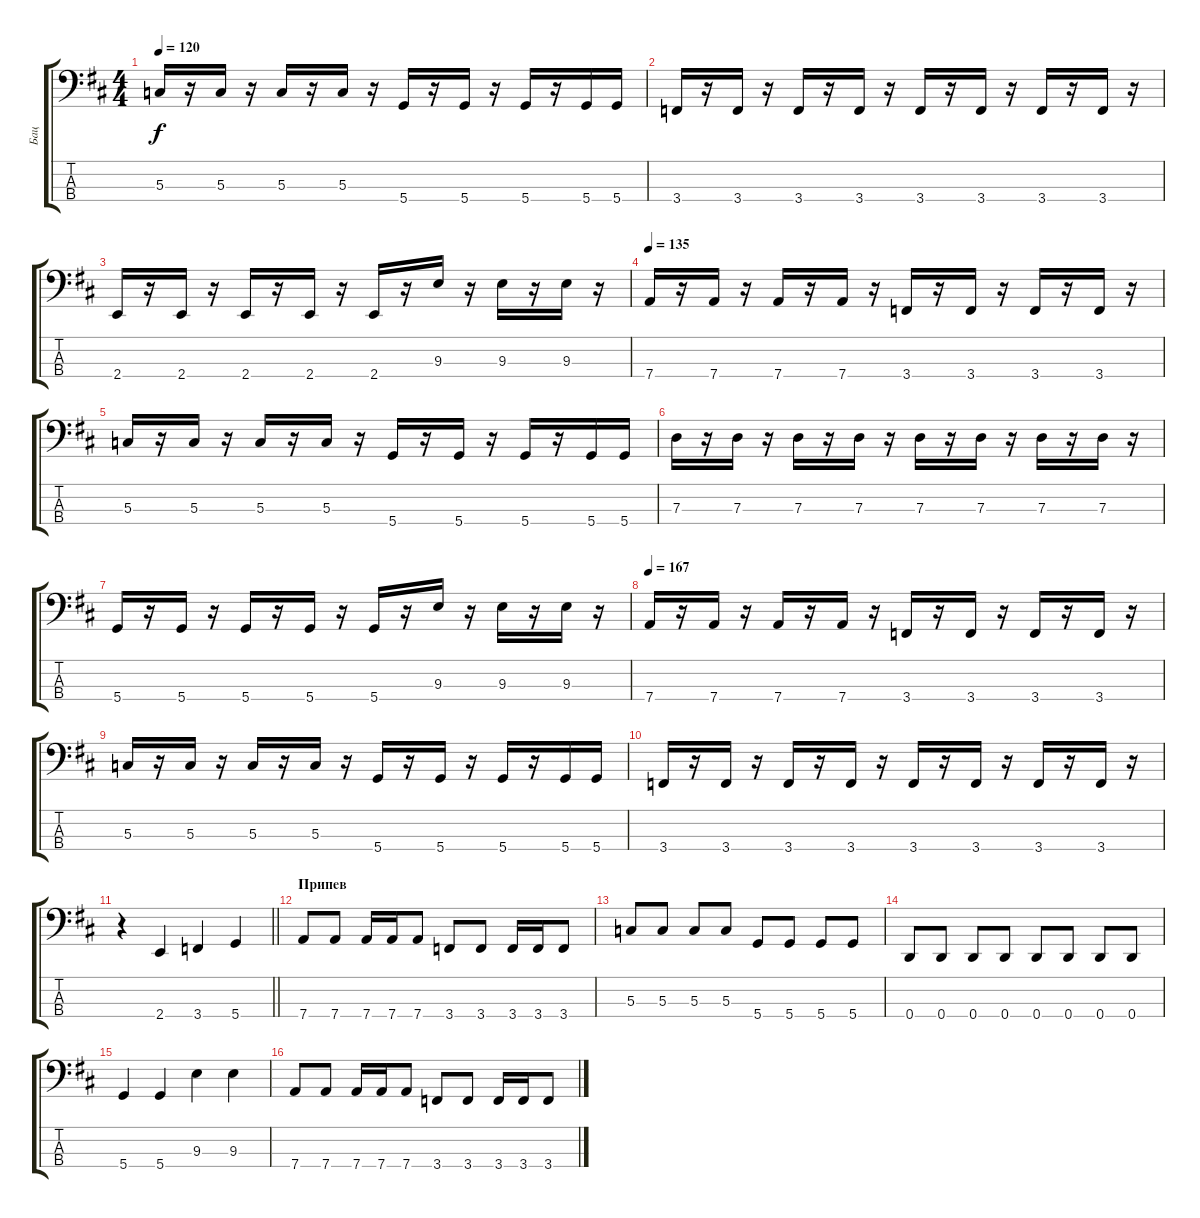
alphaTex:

\track ("Бац" "Бац") {instrument electricbassfinger}
\staff {score tabs}
\tuning (F2 C2 G1 D1) {hide}
\ts (4 4)
\tempo 120
\clef f4
\ks bminor
5.3.16{dy f} r.16 5.3.16 r.16 5.3.16 r.16 5.3.16 r.16 5.4.16 r.16 5.4.16 r.16 5.4.16 r.16 5.4.16 5.4.16 |
3.4.16 r.16 3.4.16 r.16 3.4.16 r.16 3.4.16 r.16 3.4.16 r.16 3.4.16 r.16 3.4.16 r.16 3.4.16 r.16 |
2.4.16 r.16 2.4.16 r.16 2.4.16 r.16 2.4.16 r.16 2.4.16 r.16 9.3.16 r.16 9.3.16 r.16 9.3.16 r.16 |
\tempo 135
7.4.16 r.16 7.4.16 r.16 7.4.16 r.16 7.4.16 r.16 3.4.16 r.16 3.4.16 r.16 3.4.16 r.16 3.4.16 r.16 |
5.3.16 r.16 5.3.16 r.16 5.3.16 r.16 5.3.16 r.16 5.4.16 r.16 5.4.16 r.16 5.4.16 r.16 5.4.16 5.4.16 |
7.3.16 r.16 7.3.16 r.16 7.3.16 r.16 7.3.16 r.16 7.3.16 r.16 7.3.16 r.16 7.3.16 r.16 7.3.16 r.16 |
5.4.16 r.16 5.4.16 r.16 5.4.16 r.16 5.4.16 r.16 5.4.16 r.16 9.3.16 r.16 9.3.16 r.16 9.3.16 r.16 |
\tempo 167
7.4.16 r.16 7.4.16 r.16 7.4.16 r.16 7.4.16 r.16 3.4.16 r.16 3.4.16 r.16 3.4.16 r.16 3.4.16 r.16 |
5.3.16 r.16 5.3.16 r.16 5.3.16 r.16 5.3.16 r.16 5.4.16 r.16 5.4.16 r.16 5.4.16 r.16 5.4.16 5.4.16 |
3.4.16 r.16 3.4.16 r.16 3.4.16 r.16 3.4.16 r.16 3.4.16 r.16 3.4.16 r.16 3.4.16 r.16 3.4.16 r.16 |
\barLineRight lightlight
r.4 2.4.4 3.4.4 5.4.4 |
\section ("" "Припев")
7.4.8 7.4.8 7.4.16 7.4.16 7.4.8 3.4.8 3.4.8 3.4.16 3.4.16 3.4.8 |
5.3.8 5.3.8 5.3.8 5.3.8 5.4.8 5.4.8 5.4.8 5.4.8 |
0.4.8 0.4.8 0.4.8 0.4.8 0.4.8 0.4.8 0.4.8 0.4.8 |
5.4.4 5.4.4 9.3.4 9.3.4 |
7.4.8 7.4.8 7.4.16 7.4.16 7.4.8 3.4.8 3.4.8 3.4.16 3.4.16 3.4.8
